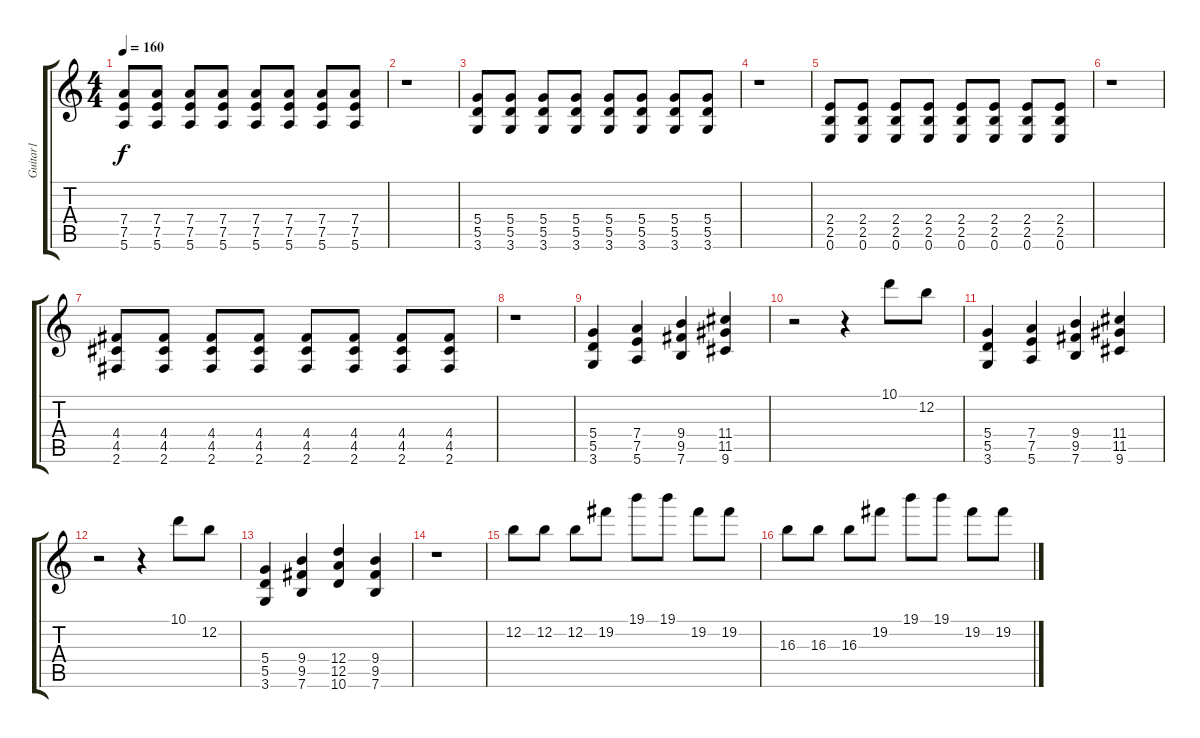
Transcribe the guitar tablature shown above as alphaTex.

\track ("Guitar1 " "Guitar1 ") {instrument overdrivenguitar}
\staff {score tabs}
\tuning (E4 B3 G3 D3 A2 E2) {hide}
\ts (4 4)
\tempo 160
\clef g2
\ks c
(7.4 7.5 5.6).8{dy f} (7.4 7.5 5.6).8 (7.4 7.5 5.6).8 (7.4 7.5 5.6).8 (7.4 7.5 5.6).8 (7.4 7.5 5.6).8 (7.4 7.5 5.6).8 (7.4 7.5 5.6).8 |
r.1 |
(5.4 5.5 3.6).8 (5.4 5.5 3.6).8 (5.4 5.5 3.6).8 (5.4 5.5 3.6).8 (5.4 5.5 3.6).8 (5.4 5.5 3.6).8 (5.4 5.5 3.6).8 (5.4 5.5 3.6).8 |
r.1 |
(2.4 2.5 0.6).8 (2.4 2.5 0.6).8 (2.4 2.5 0.6).8 (2.4 2.5 0.6).8 (2.4 2.5 0.6).8 (2.4 2.5 0.6).8 (2.4 2.5 0.6).8 (2.4 2.5 0.6).8 |
r.1 |
(4.4 4.5 2.6).8 (4.4 4.5 2.6).8 (4.4 4.5 2.6).8 (4.4 4.5 2.6).8 (4.4 4.5 2.6).8 (4.4 4.5 2.6).8 (4.4 4.5 2.6).8 (4.4 4.5 2.6).8 |
r.1 |
(5.4 5.5 3.6).4 (7.4 7.5 5.6).4 (9.4 9.5 7.6).4 (11.4 11.5 9.6).4 |
r.2 r.4 10.1.8 12.2.8 |
(5.4 5.5 3.6).4 (7.4 7.5 5.6).4 (9.4 9.5 7.6).4 (11.4 11.5 9.6).4 |
r.2 r.4 10.1.8 12.2.8 |
(5.4 5.5 3.6).4 (9.4 9.5 7.6).4 (12.4 12.5 10.6).4 (9.4 9.5 7.6).4 |
r.1 |
12.2.8 12.2.8 12.2.8 19.2.8 19.1.8 19.1.8 19.2.8 19.2.8 |
16.3.8 16.3.8 16.3.8 19.2.8 19.1.8 19.1.8 19.2.8 19.2.8
